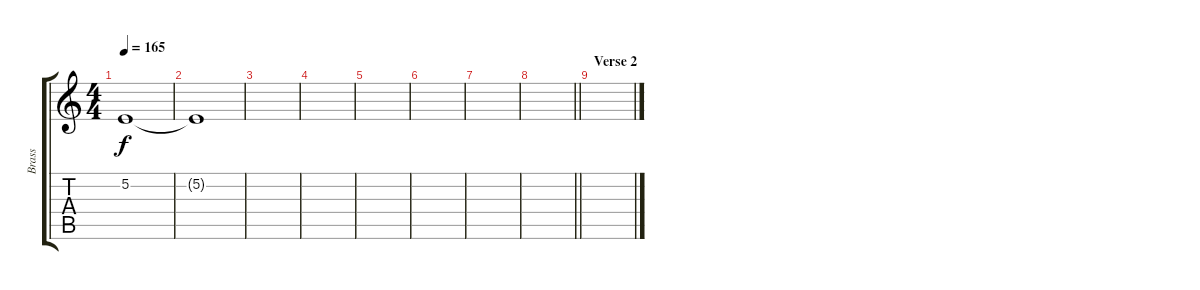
\track ("Brass" "Brass") {instrument brasssection}
\staff {score tabs}
\tuning (E4 B3 G3 D3 A2 E2) {hide}
\ts (4 4)
\tempo 165
\clef g2
\ks c
5.2.1{dy f} |
5.2{t}.1 |
|
|
|
|
|
\barLineRight lightlight
|
\section ("" "Verse 2")
